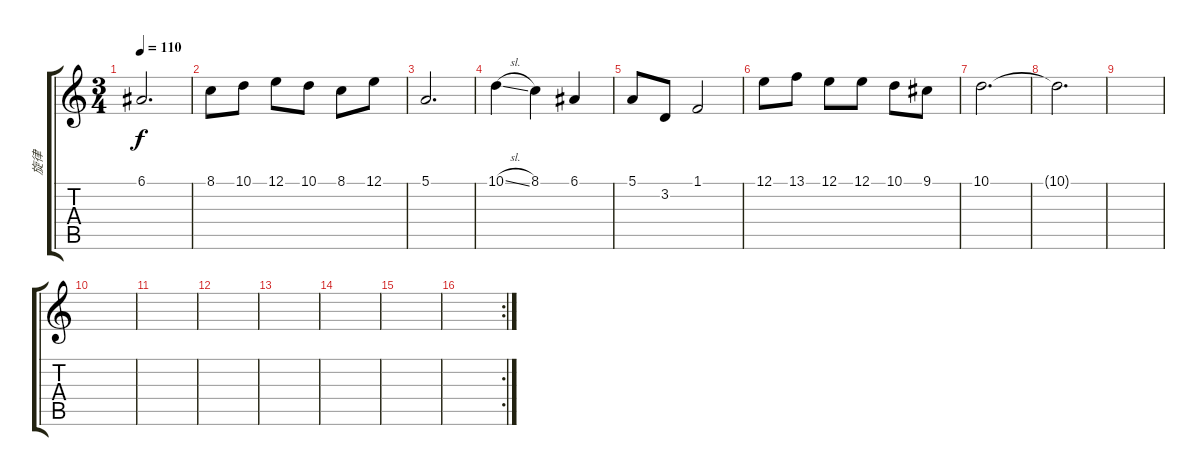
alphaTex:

\track ("旋律" "旋律") {instrument electricgrandpiano}
\staff {score tabs}
\tuning (E4 B3 G3 D3 A2 E2) {hide}
\ts (3 4)
\tempo 110
\clef g2
\ks c
6.1.2{d dy f} |
8.1.8 10.1.8 12.1.8 10.1.8 8.1.8 12.1.8 |
5.1.2{d} |
10.1{sl}.4 8.1.4 6.1.4 |
5.1.8 3.2.8 1.1.2 |
12.1.8 13.1.8 12.1.8 12.1.8 10.1.8 9.1.8 |
10.1.2{d} |
10.1{t}.2{d} |
|
|
|
|
|
|
|
\rc 2
